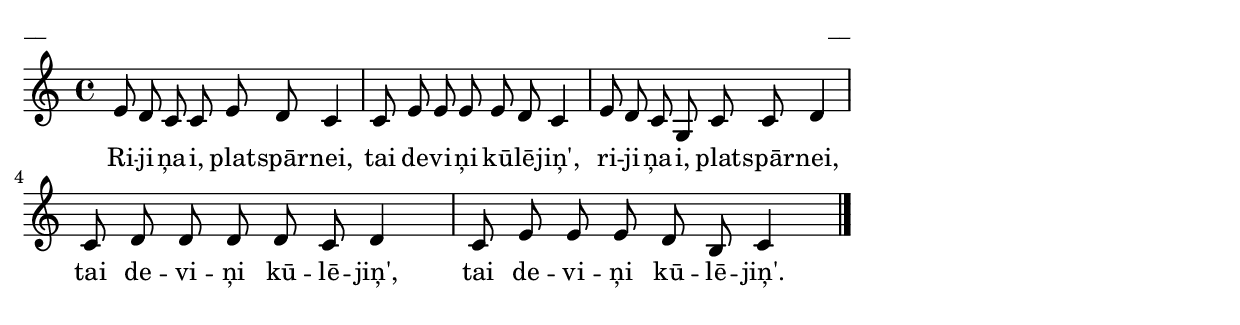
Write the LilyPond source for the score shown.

\version "2.13.16"
%\header {
%    title = "Rijiņai, platspārnei",AA lapas, darba dziesmas
%}
\paper {
line-width = 14\cm
left-margin = 0.4\cm
between-system-padding = 0.1\cm
between-system-space = 0.1\cm
}
\layout {
indent = #0
ragged-last = ##f
}

voiceA = \relative c' {
\clef "treble"
\key c \major
\time 4/4
e8 d c c e d c4 |
c8 e e e e d c4 |
e8 d c g c c d4 |
c8 d d d d c d4 |
c8 e e e d b c4 |
\bar "|."
} 

lyricA = \lyricmode {
Ri -- ji -- ņa -- i, plat -- spār -- nei, tai de -- vi -- ņi kū -- lē -- jiņ',
ri -- ji -- ņa -- i, plat -- spār -- nei, tai de -- vi -- ņi kū -- lē -- jiņ',
tai de -- vi -- ņi kū -- lē -- jiņ'.
} 

fullScore = <<
\new Staff {
<<
\new Voice = "voiceA" { \oneVoice \autoBeamOff \voiceA }
\lyricsto "voiceA" \new Lyrics \lyricA
>>
}
>>

\score {
\fullScore
\header { piece = "__" opus = "__" }
}
\markup { \with-color #(x11-color 'white) \sans \smaller "__" }
\score {
\unfoldRepeats
\fullScore
\midi {
\context { \Staff \remove "Staff_performer" }
\context { \Voice \consists "Staff_performer" }
}
}


